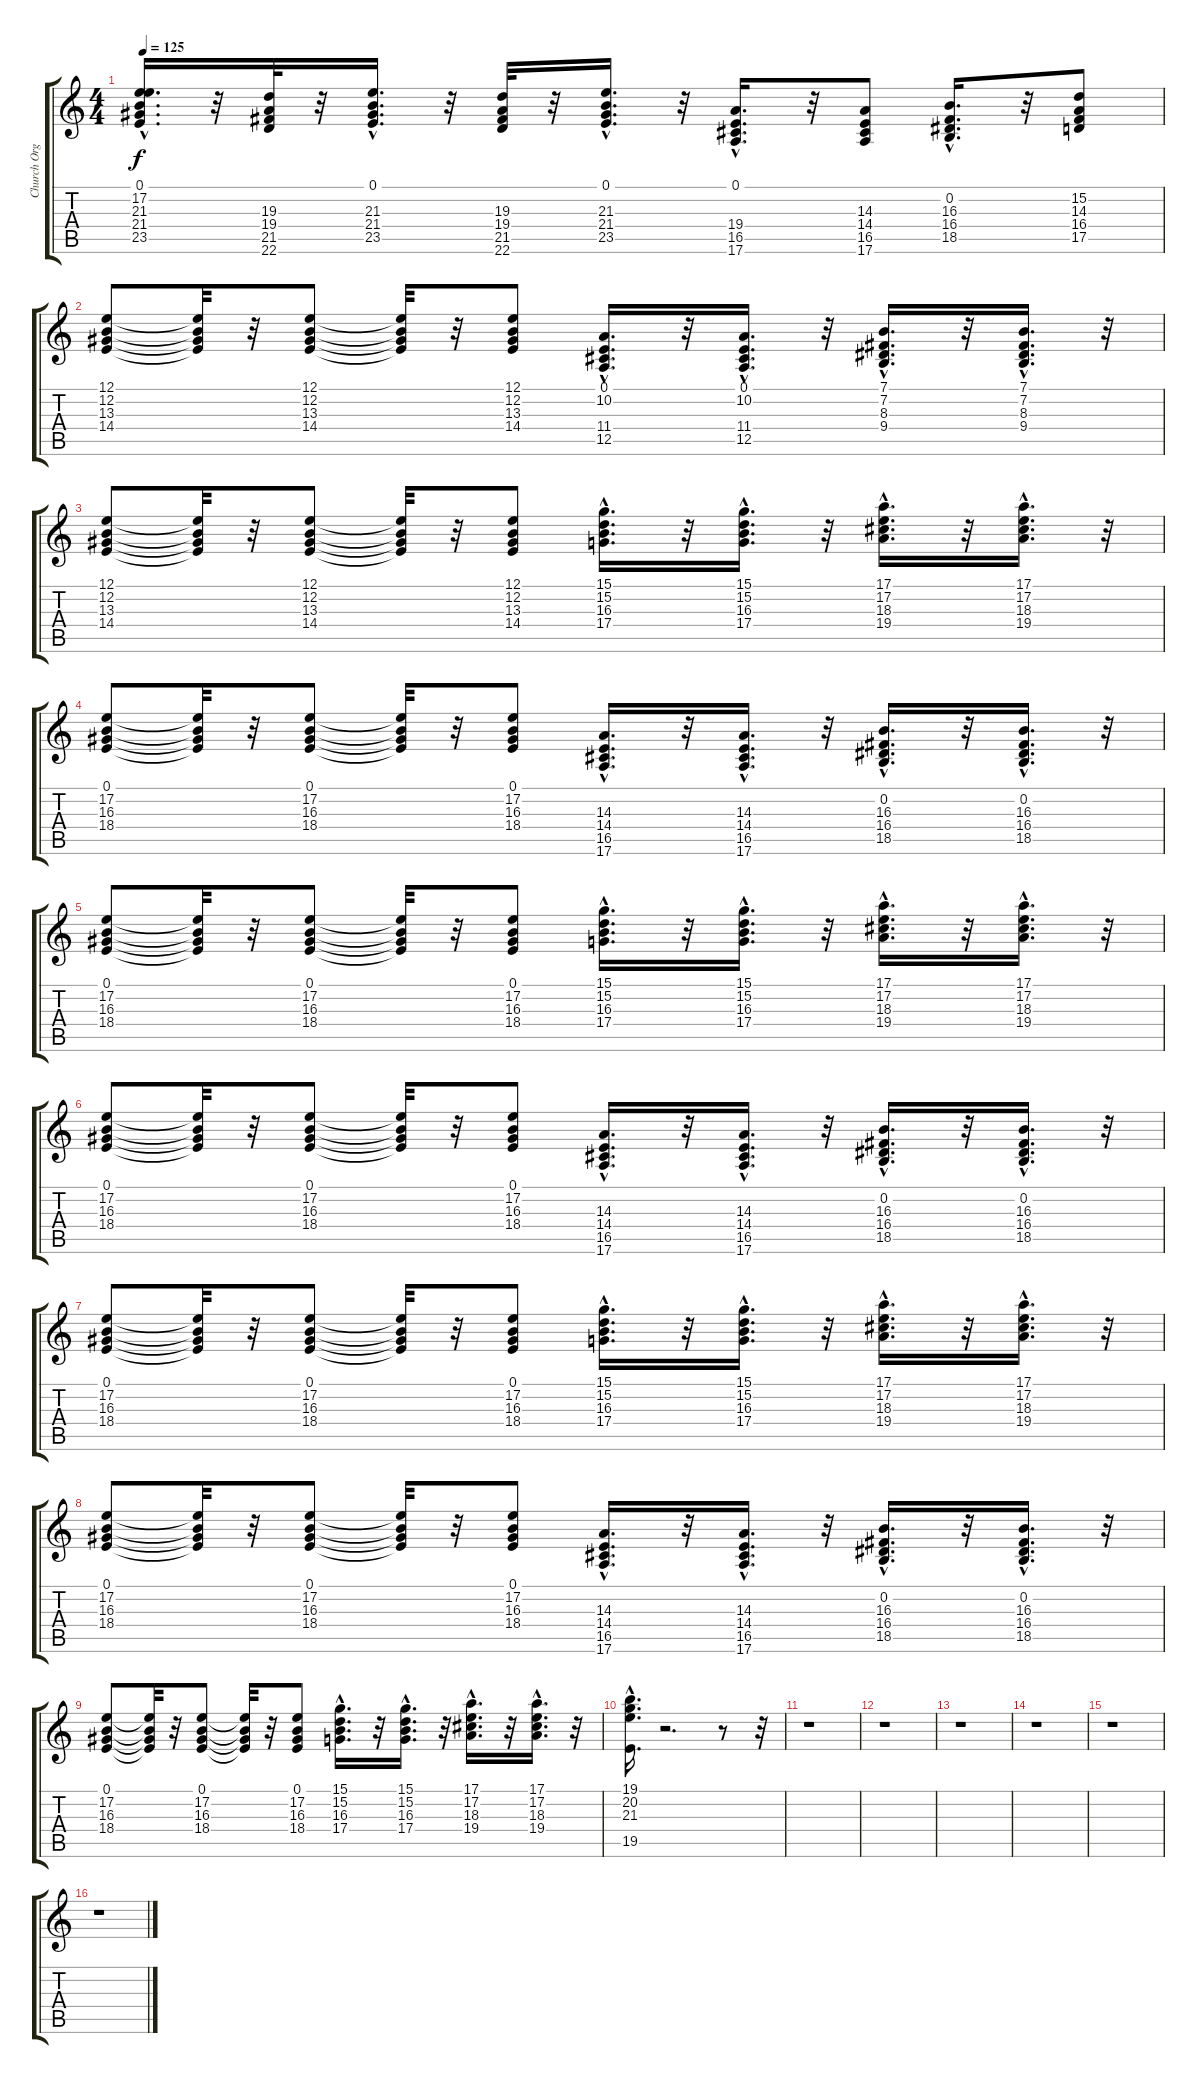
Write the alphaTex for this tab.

\track ("Church Organ" "Church Org") {instrument churchorgan}
\staff {score tabs}
\tuning (E4 B3 G3 D3 A2 E2) {hide}
\ts (4 4)
\tempo 125
\clef g2
\ks c
(0.1{hac} 17.2{hac} 21.3{hac} 21.4{hac} 23.5{hac}).16{d dy f} r.32 (19.3 19.4 21.5 22.6).32 r.32 (0.1{hac} 21.3{hac} 21.4{hac} 23.5{hac}).16{d} r.32 (19.3 19.4 21.5 22.6).32 r.32 (0.1{hac} 21.3{hac} 21.4{hac} 23.5{hac}).16{d} r.32 (0.1{hac} 19.4{hac} 16.5{hac} 17.6{hac}).16{d} r.32 (14.3 14.4 16.5 17.6).8 (0.2{hac} 16.3{hac} 16.4{hac} 18.5{hac}).16{d} r.32 (15.2 14.3 16.4 17.5).8 |
(12.1 12.2 13.3 14.4).8 (12.1{t} 12.2{t} 13.3{t} 14.4{t}).32 r.32 (12.1 12.2 13.3 14.4).8 (12.1{t} 12.2{t} 13.3{t} 14.4{t}).32 r.32 (12.1 12.2 13.3 14.4).8 (0.1{hac} 10.2{hac} 11.4{hac} 12.5{hac}).16{d} r.32 (0.1{hac} 10.2{hac} 11.4{hac} 12.5{hac}).16{d} r.32 (7.1{hac} 7.2{hac} 8.3{hac} 9.4{hac}).16{d} r.32 (7.1{hac} 7.2{hac} 8.3{hac} 9.4{hac}).16{d} r.32 |
(12.1 12.2 13.3 14.4).8 (12.1{t} 12.2{t} 13.3{t} 14.4{t}).32 r.32 (12.1 12.2 13.3 14.4).8 (12.1{t} 12.2{t} 13.3{t} 14.4{t}).32 r.32 (12.1 12.2 13.3 14.4).8 (15.1{hac} 15.2{hac} 16.3{hac} 17.4{hac}).16{d} r.32 (15.1{hac} 15.2{hac} 16.3{hac} 17.4{hac}).16{d} r.32 (17.1{hac} 17.2{hac} 18.3{hac} 19.4{hac}).16{d} r.32 (17.1{hac} 17.2{hac} 18.3{hac} 19.4{hac}).16{d} r.32 |
(0.1 17.2 16.3 18.4).8 (0.1{t} 17.2{t} 16.3{t} 18.4{t}).32 r.32 (0.1 17.2 16.3 18.4).8 (0.1{t} 17.2{t} 16.3{t} 18.4{t}).32 r.32 (0.1 17.2 16.3 18.4).8 (14.3{hac} 14.4{hac} 16.5{hac} 17.6{hac}).16{d} r.32 (14.3{hac} 14.4{hac} 16.5{hac} 17.6{hac}).16{d} r.32 (0.2{hac} 16.3{hac} 16.4{hac} 18.5{hac}).16{d} r.32 (0.2{hac} 16.3{hac} 16.4{hac} 18.5{hac}).16{d} r.32 |
(0.1 17.2 16.3 18.4).8 (0.1{t} 17.2{t} 16.3{t} 18.4{t}).32 r.32 (0.1 17.2 16.3 18.4).8 (0.1{t} 17.2{t} 16.3{t} 18.4{t}).32 r.32 (0.1 17.2 16.3 18.4).8 (15.1{hac} 15.2{hac} 16.3{hac} 17.4{hac}).16{d} r.32 (15.1{hac} 15.2{hac} 16.3{hac} 17.4{hac}).16{d} r.32 (17.1{hac} 17.2{hac} 18.3{hac} 19.4{hac}).16{d} r.32 (17.1{hac} 17.2{hac} 18.3{hac} 19.4{hac}).16{d} r.32 |
(0.1 17.2 16.3 18.4).8 (0.1{t} 17.2{t} 16.3{t} 18.4{t}).32 r.32 (0.1 17.2 16.3 18.4).8 (0.1{t} 17.2{t} 16.3{t} 18.4{t}).32 r.32 (0.1 17.2 16.3 18.4).8 (14.3{hac} 14.4{hac} 16.5{hac} 17.6{hac}).16{d} r.32 (14.3{hac} 14.4{hac} 16.5{hac} 17.6{hac}).16{d} r.32 (0.2{hac} 16.3{hac} 16.4{hac} 18.5{hac}).16{d} r.32 (0.2{hac} 16.3{hac} 16.4{hac} 18.5{hac}).16{d} r.32 |
(0.1 17.2 16.3 18.4).8 (0.1{t} 17.2{t} 16.3{t} 18.4{t}).32 r.32 (0.1 17.2 16.3 18.4).8 (0.1{t} 17.2{t} 16.3{t} 18.4{t}).32 r.32 (0.1 17.2 16.3 18.4).8 (15.1{hac} 15.2{hac} 16.3{hac} 17.4{hac}).16{d} r.32 (15.1{hac} 15.2{hac} 16.3{hac} 17.4{hac}).16{d} r.32 (17.1{hac} 17.2{hac} 18.3{hac} 19.4{hac}).16{d} r.32 (17.1{hac} 17.2{hac} 18.3{hac} 19.4{hac}).16{d} r.32 |
(0.1 17.2 16.3 18.4).8 (0.1{t} 17.2{t} 16.3{t} 18.4{t}).32 r.32 (0.1 17.2 16.3 18.4).8 (0.1{t} 17.2{t} 16.3{t} 18.4{t}).32 r.32 (0.1 17.2 16.3 18.4).8 (14.3{hac} 14.4{hac} 16.5{hac} 17.6{hac}).16{d} r.32 (14.3{hac} 14.4{hac} 16.5{hac} 17.6{hac}).16{d} r.32 (0.2{hac} 16.3{hac} 16.4{hac} 18.5{hac}).16{d} r.32 (0.2{hac} 16.3{hac} 16.4{hac} 18.5{hac}).16{d} r.32 |
(0.1 17.2 16.3 18.4).8 (0.1{t} 17.2{t} 16.3{t} 18.4{t}).32 r.32 (0.1 17.2 16.3 18.4).8 (0.1{t} 17.2{t} 16.3{t} 18.4{t}).32 r.32 (0.1 17.2 16.3 18.4).8 (15.1{hac} 15.2{hac} 16.3{hac} 17.4{hac}).16{d} r.32 (15.1{hac} 15.2{hac} 16.3{hac} 17.4{hac}).16{d} r.32 (17.1{hac} 17.2{hac} 18.3{hac} 19.4{hac}).16{d} r.32 (17.1{hac} 17.2{hac} 18.3{hac} 19.4{hac}).16{d} r.32 |
(19.1{hac} 20.2{hac} 21.3{hac} 19.5{hac}).16{d} r.2{d} r.8 r.32 |
r.1 |
r.1 |
r.1 |
r.1 |
r.1 |
r.1
